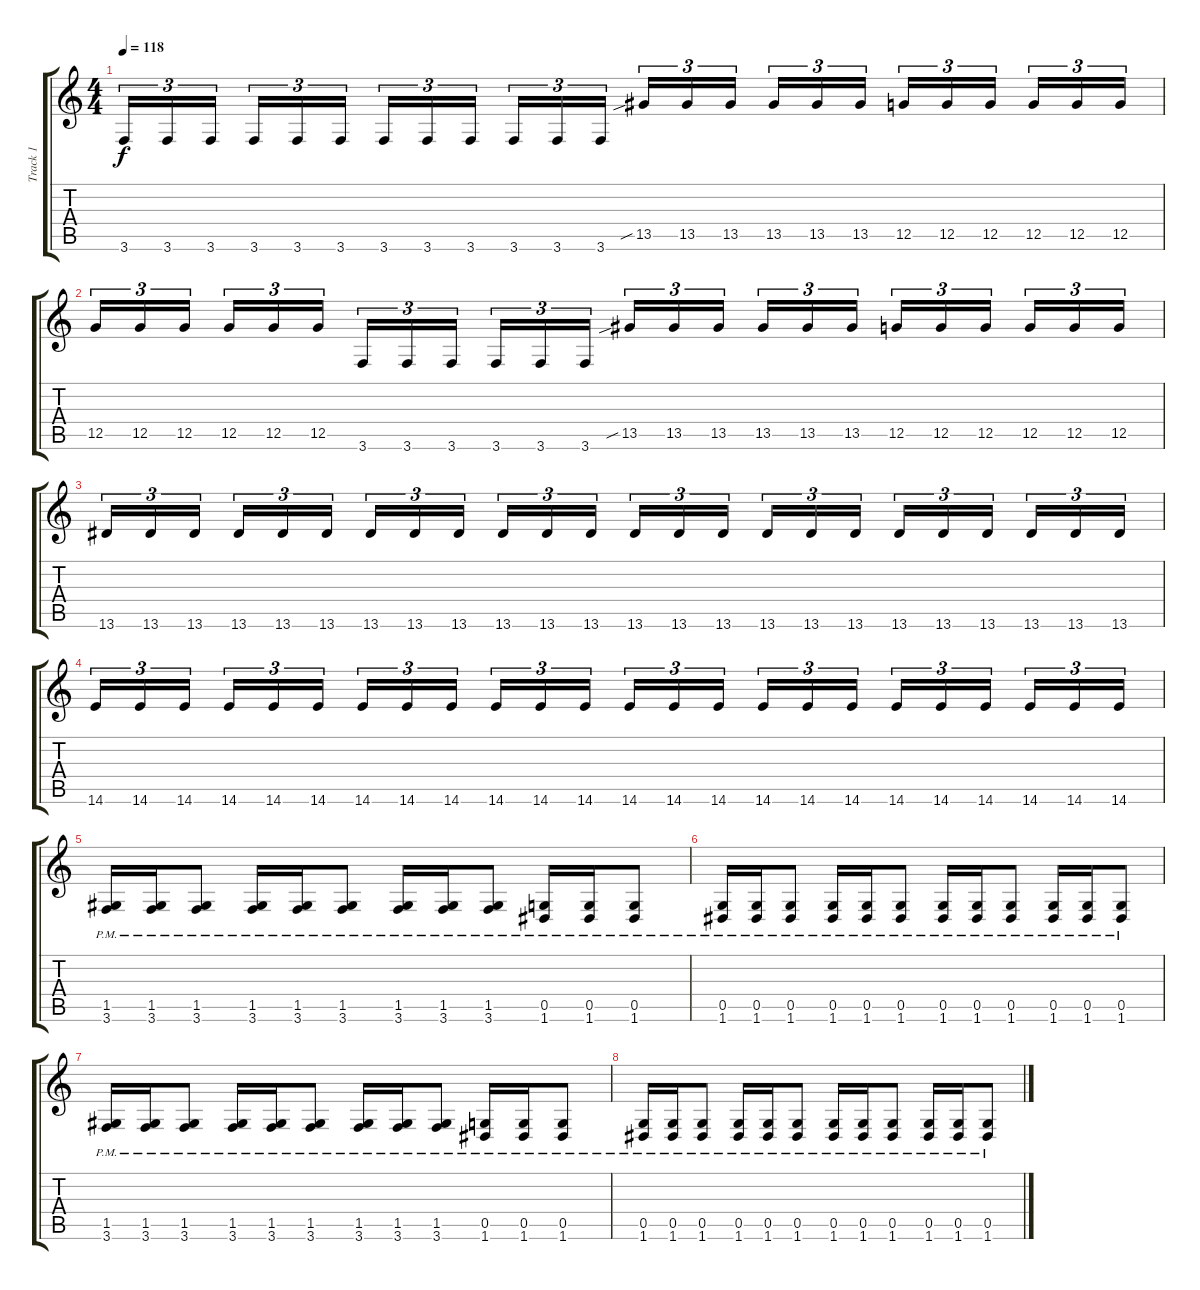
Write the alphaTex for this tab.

\track ("Track 1" "Track 1") {instrument overdrivenguitar}
\staff {score tabs}
\tuning (D4 A3 F3 C3 G2 D2) {hide}
\ts (4 4)
\tempo 118
\clef g2
\ks c
3.6.16{tu (3 2) dy f} 3.6.16{tu (3 2)} 3.6.16{tu (3 2) beam splitsecondary} 3.6.16{tu (3 2)} 3.6.16{tu (3 2)} 3.6.16{tu (3 2)} 3.6.16{tu (3 2)} 3.6.16{tu (3 2)} 3.6.16{tu (3 2) beam splitsecondary} 3.6.16{tu (3 2)} 3.6.16{tu (3 2)} 3.6.16{tu (3 2)} 13.5{sib}.16{tu (3 2)} 13.5.16{tu (3 2)} 13.5.16{tu (3 2) beam splitsecondary} 13.5.16{tu (3 2)} 13.5.16{tu (3 2)} 13.5.16{tu (3 2)} 12.5.16{tu (3 2)} 12.5.16{tu (3 2)} 12.5.16{tu (3 2) beam splitsecondary} 12.5.16{tu (3 2)} 12.5.16{tu (3 2)} 12.5.16{tu (3 2)} |
12.5.16{tu (3 2)} 12.5.16{tu (3 2)} 12.5.16{tu (3 2) beam splitsecondary} 12.5.16{tu (3 2)} 12.5.16{tu (3 2)} 12.5.16{tu (3 2)} 3.6.16{tu (3 2)} 3.6.16{tu (3 2)} 3.6.16{tu (3 2) beam splitsecondary} 3.6.16{tu (3 2)} 3.6.16{tu (3 2)} 3.6.16{tu (3 2)} 13.5{sib}.16{tu (3 2)} 13.5.16{tu (3 2)} 13.5.16{tu (3 2) beam splitsecondary} 13.5.16{tu (3 2)} 13.5.16{tu (3 2)} 13.5.16{tu (3 2)} 12.5.16{tu (3 2)} 12.5.16{tu (3 2)} 12.5.16{tu (3 2) beam splitsecondary} 12.5.16{tu (3 2)} 12.5.16{tu (3 2)} 12.5.16{tu (3 2)} |
13.6.16{tu (3 2)} 13.6.16{tu (3 2)} 13.6.16{tu (3 2) beam splitsecondary} 13.6.16{tu (3 2)} 13.6.16{tu (3 2)} 13.6.16{tu (3 2)} 13.6.16{tu (3 2)} 13.6.16{tu (3 2)} 13.6.16{tu (3 2) beam splitsecondary} 13.6.16{tu (3 2)} 13.6.16{tu (3 2)} 13.6.16{tu (3 2)} 13.6.16{tu (3 2)} 13.6.16{tu (3 2)} 13.6.16{tu (3 2) beam splitsecondary} 13.6.16{tu (3 2)} 13.6.16{tu (3 2)} 13.6.16{tu (3 2)} 13.6.16{tu (3 2)} 13.6.16{tu (3 2)} 13.6.16{tu (3 2) beam splitsecondary} 13.6.16{tu (3 2)} 13.6.16{tu (3 2)} 13.6.16{tu (3 2)} |
14.6.16{tu (3 2)} 14.6.16{tu (3 2)} 14.6.16{tu (3 2) beam splitsecondary} 14.6.16{tu (3 2)} 14.6.16{tu (3 2)} 14.6.16{tu (3 2)} 14.6.16{tu (3 2)} 14.6.16{tu (3 2)} 14.6.16{tu (3 2) beam splitsecondary} 14.6.16{tu (3 2)} 14.6.16{tu (3 2)} 14.6.16{tu (3 2)} 14.6.16{tu (3 2)} 14.6.16{tu (3 2)} 14.6.16{tu (3 2) beam splitsecondary} 14.6.16{tu (3 2)} 14.6.16{tu (3 2)} 14.6.16{tu (3 2)} 14.6.16{tu (3 2)} 14.6.16{tu (3 2)} 14.6.16{tu (3 2) beam splitsecondary} 14.6.16{tu (3 2)} 14.6.16{tu (3 2)} 14.6.16{tu (3 2)} |
(1.5{pm} 3.6{pm}).16 (1.5{pm} 3.6{pm}).16 (1.5{pm} 3.6{pm}).8 (1.5{pm} 3.6{pm}).16 (1.5{pm} 3.6{pm}).16 (1.5{pm} 3.6{pm}).8 (1.5{pm} 3.6{pm}).16 (1.5{pm} 3.6{pm}).16 (1.5{pm} 3.6{pm}).8 (0.5{pm} 1.6{pm}).16 (0.5{pm} 1.6{pm}).16 (0.5{pm} 1.6{pm}).8 |
(0.5{pm} 1.6{pm}).16 (0.5{pm} 1.6{pm}).16 (0.5{pm} 1.6{pm}).8 (0.5{pm} 1.6{pm}).16 (0.5{pm} 1.6{pm}).16 (0.5{pm} 1.6{pm}).8 (0.5{pm} 1.6{pm}).16 (0.5{pm} 1.6{pm}).16 (0.5{pm} 1.6{pm}).8 (0.5{pm} 1.6{pm}).16 (0.5{pm} 1.6{pm}).16 (0.5{pm} 1.6{pm}).8 |
(1.5{pm} 3.6{pm}).16 (1.5{pm} 3.6{pm}).16 (1.5{pm} 3.6{pm}).8 (1.5{pm} 3.6{pm}).16 (1.5{pm} 3.6{pm}).16 (1.5{pm} 3.6{pm}).8 (1.5{pm} 3.6{pm}).16 (1.5{pm} 3.6{pm}).16 (1.5{pm} 3.6{pm}).8 (0.5{pm} 1.6{pm}).16 (0.5{pm} 1.6{pm}).16 (0.5{pm} 1.6{pm}).8 |
(0.5{pm} 1.6{pm}).16 (0.5{pm} 1.6{pm}).16 (0.5{pm} 1.6{pm}).8 (0.5{pm} 1.6{pm}).16 (0.5{pm} 1.6{pm}).16 (0.5{pm} 1.6{pm}).8 (0.5{pm} 1.6{pm}).16 (0.5{pm} 1.6{pm}).16 (0.5{pm} 1.6{pm}).8 (0.5{pm} 1.6{pm}).16 (0.5{pm} 1.6{pm}).16 (0.5{pm} 1.6{pm}).8
